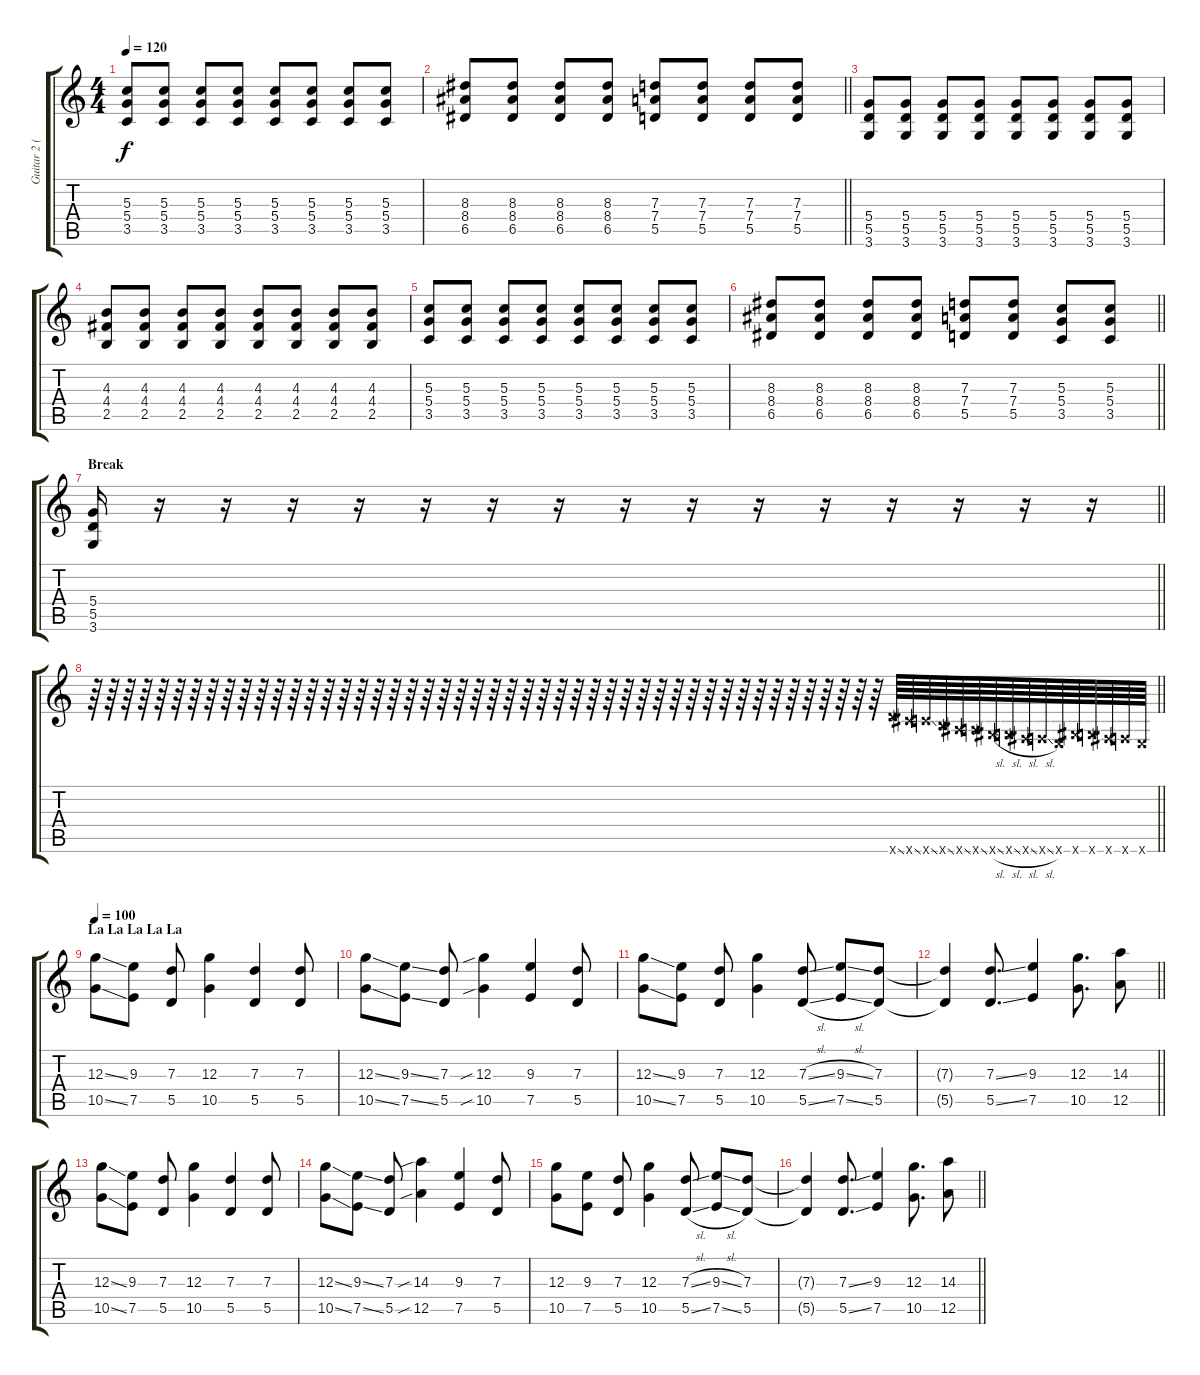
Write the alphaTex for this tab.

\track ("Guitar 2 (Iero)" "Guitar 2 (") {instrument overdrivenguitar}
\staff {score tabs}
\tuning (E4 B3 G3 D3 A2 E2) {hide}
\ts (4 4)
\tempo 120
\clef g2
\ks c
(5.3 5.4 3.5).8{dy f} (5.3 5.4 3.5).8 (5.3 5.4 3.5).8 (5.3 5.4 3.5).8 (5.3 5.4 3.5).8 (5.3 5.4 3.5).8 (5.3 5.4 3.5).8 (5.3 5.4 3.5).8 |
\barLineRight lightlight
(8.3 8.4 6.5).8 (8.3 8.4 6.5).8 (8.3 8.4 6.5).8 (8.3 8.4 6.5).8 (7.3 7.4 5.5).8 (7.3 7.4 5.5).8 (7.3 7.4 5.5).8 (7.3 7.4 5.5).8 |
(5.4 5.5 3.6).8 (5.4 5.5 3.6).8 (5.4 5.5 3.6).8 (5.4 5.5 3.6).8 (5.4 5.5 3.6).8 (5.4 5.5 3.6).8 (5.4 5.5 3.6).8 (5.4 5.5 3.6).8 |
(4.3 4.4 2.5).8 (4.3 4.4 2.5).8 (4.3 4.4 2.5).8 (4.3 4.4 2.5).8 (4.3 4.4 2.5).8 (4.3 4.4 2.5).8 (4.3 4.4 2.5).8 (4.3 4.4 2.5).8 |
(5.3 5.4 3.5).8 (5.3 5.4 3.5).8 (5.3 5.4 3.5).8 (5.3 5.4 3.5).8 (5.3 5.4 3.5).8 (5.3 5.4 3.5).8 (5.3 5.4 3.5).8 (5.3 5.4 3.5).8 |
\barLineRight lightlight
(8.3 8.4 6.5).8 (8.3 8.4 6.5).8 (8.3 8.4 6.5).8 (8.3 8.4 6.5).8 (7.3 7.4 5.5).8 (7.3 7.4 5.5).8 (5.3 5.4 3.5).8 (5.3 5.4 3.5).8 |
\section ("" "Break")
\barLineRight lightlight
(5.4 5.5 3.6).16 r.16 r.16 r.16 r.16 r.16 r.16 r.16 r.16 r.16 r.16 r.16 r.16 r.16 r.16 r.16 |
\section ("" "")
\barLineRight lightlight
r.64 r.64 r.64 r.64 r.64 r.64 r.64 r.64 r.64 r.64 r.64 r.64 r.64 r.64 r.64 r.64 r.64 r.64 r.64 r.64 r.64 r.64 r.64 r.64 r.64 r.64 r.64 r.64 r.64 r.64 r.64 r.64 r.64{volume 10} r.64 r.64 r.64 r.64 r.64 r.64 r.64 r.64 r.64 r.64 r.64 r.64 r.64 r.64 r.64 10.6{ss x}.64{volume 10 balance 16} 9.6{ss x}.64 8.6{ss x}.64 7.6{ss x}.64 6.6{ss x}.64 5.6{ss x}.64 4.6{sl x}.64 3.6{sl x}.64 2.6{sl x}.64 1.6{sl x}.64 0.6{x}.64 4.6{x}.64 3.6{x}.64 2.6{x}.64 1.6{x}.64 0.6{x}.64 |
\section ("" "La La La La La")
\tempo 100
(12.3{ss} 10.5{ss}).8{volume 12 balance 5} (9.3 7.5).8 (7.3 5.5).8 (12.3 10.5).4 (7.3 5.5).4 (7.3 5.5).8 |
(12.3{ss} 10.5{ss}).8 (9.3{ss} 7.5{ss}).8 (7.3 5.5).8 (12.3{sib} 10.5{sib}).4 (9.3 7.5).4 (7.3 5.5).8 |
(12.3{ss} 10.5{ss}).8 (9.3 7.5).8 (7.3 5.5).8 (12.3 10.5).4 (7.3{sl} 5.5{sl}).8 (9.3{sl} 7.5{sl}).8 (7.3 5.5).8 |
\barLineRight lightlight
(7.3{t} 5.5{t}).4 (7.3{ss} 5.5{ss}).8{d} (9.3 7.5).4 (12.3 10.5).8{d} (14.3 12.5).8 |
(12.3{ss} 10.5{ss}).8 (9.3 7.5).8 (7.3 5.5).8 (12.3 10.5).4 (7.3 5.5).4 (7.3 5.5).8 |
(12.3{ss} 10.5{ss}).8 (9.3{ss} 7.5{ss}).8 (7.3 5.5).8 (14.3{sib} 12.5{sib}).4 (9.3 7.5).4 (7.3 5.5).8 |
(12.3 10.5).8 (9.3 7.5).8 (7.3 5.5).8 (12.3 10.5).4 (7.3{sl} 5.5{sl}).8 (9.3{sl} 7.5{sl}).8 (7.3 5.5).8 |
\barLineRight lightlight
(7.3{t} 5.5{t}).4 (7.3{ss} 5.5{ss}).8{d} (9.3 7.5).4 (12.3 10.5).8{d} (14.3 12.5).8
